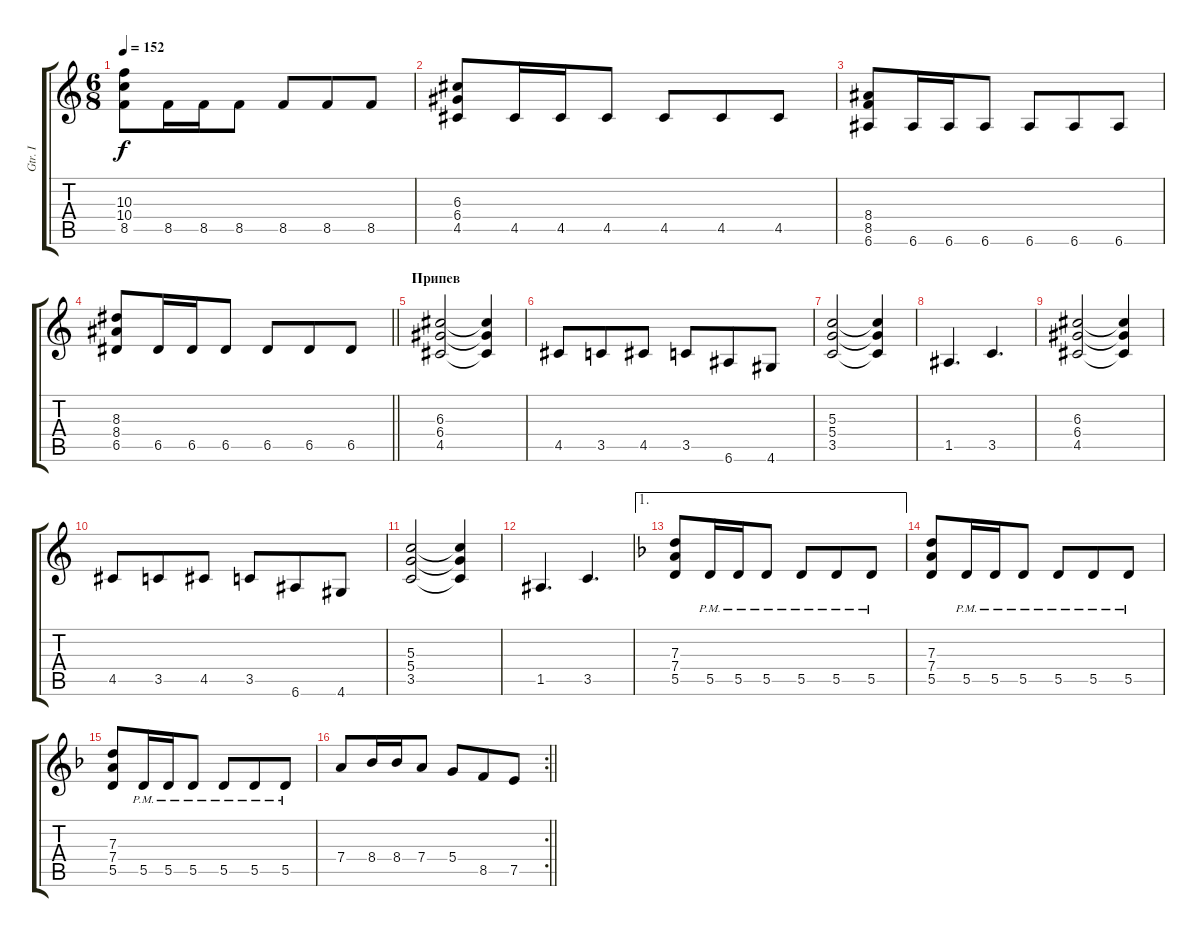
\track ("Gtr. I" "Gtr. I") {instrument distortionguitar}
\staff {score tabs}
\tuning (E4 B3 G3 D3 A2 E2) {hide}
\ts (6 8)
\tempo 152
\clef g2
\ks c
(10.3 10.4 8.5).8{dy f} 8.5.16 8.5.16 8.5.8 8.5.8 8.5.8 8.5.8 |
(6.3 6.4 4.5).8 4.5.16 4.5.16 4.5.8 4.5.8 4.5.8 4.5.8 |
(8.4 8.5 6.6).8 6.6.16 6.6.16 6.6.8 6.6.8 6.6.8 6.6.8 |
\barLineRight lightlight
(8.3 8.4 6.5).8 6.5.16 6.5.16 6.5.8 6.5.8 6.5.8 6.5.8 |
\section ("" "Припев")
(6.3 6.4 4.5).2 (6.3{t} 6.4{t} 4.5{t}).4 |
4.5.8 3.5.8 4.5.8 3.5.8 6.6.8 4.6.8 |
(5.3 5.4 3.5).2 (5.3{t} 5.4{t} 3.5{t}).4 |
1.5.4{d} 3.5.4{d} |
(6.3 6.4 4.5).2 (6.3{t} 6.4{t} 4.5{t}).4 |
4.5.8 3.5.8 4.5.8 3.5.8 6.6.8 4.6.8 |
(5.3 5.4 3.5).2 (5.3{t} 5.4{t} 3.5{t}).4 |
1.5.4{d} 3.5.4{d} |
\ae 1
\ks f
(7.3 7.4 5.5).8 5.5{pm}.16 5.5{pm}.16 5.5{pm}.8 5.5{pm}.8 5.5{pm}.8 5.5{pm}.8 |
(7.3 7.4 5.5).8 5.5{pm}.16 5.5{pm}.16 5.5{pm}.8 5.5{pm}.8 5.5{pm}.8 5.5{pm}.8 |
(7.3 7.4 5.5).8 5.5{pm}.16 5.5{pm}.16 5.5{pm}.8 5.5{pm}.8 5.5{pm}.8 5.5{pm}.8 |
\rc 2
\barLineRight lightlight
7.4.8 8.4.16 8.4.16 7.4.8 5.4.8 8.5.8 7.5.8
